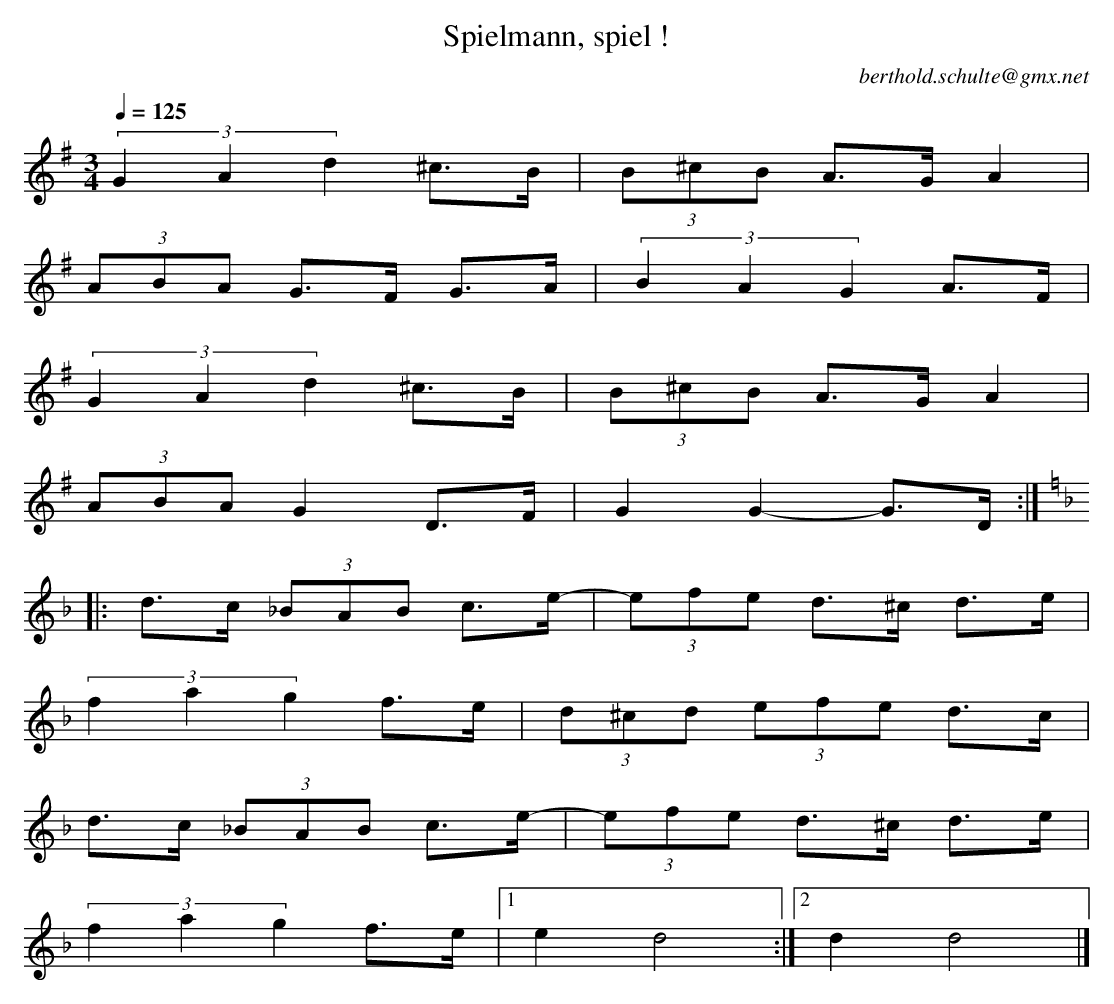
X:1
T:Spielmann, spiel !
C:berthold.schulte@gmx.net
M:3/4
L:1/8
Q:1/4=125
K:G
(3G2A2d2 ^c>B |(3B^cB A>G A2 |
(3ABA G>F G>A |(3B2A2G2 A>F |
(3G2A2d2 ^c>B |(3B^cB A>G A2 |
(3ABA G2 D>F |G2 G2 -G>D ::
K:Dm
d>c (3_BAB c>e- |(3efe d>^c d>e |
(3f2a2g2 f>e |(3d^cd (3efe d>c |
d>c (3_BAB c>e- |(3efe d>^c d>e |
(3f2a2g2 f>e |1 e2 d4 :|2 d2 d4 |]
